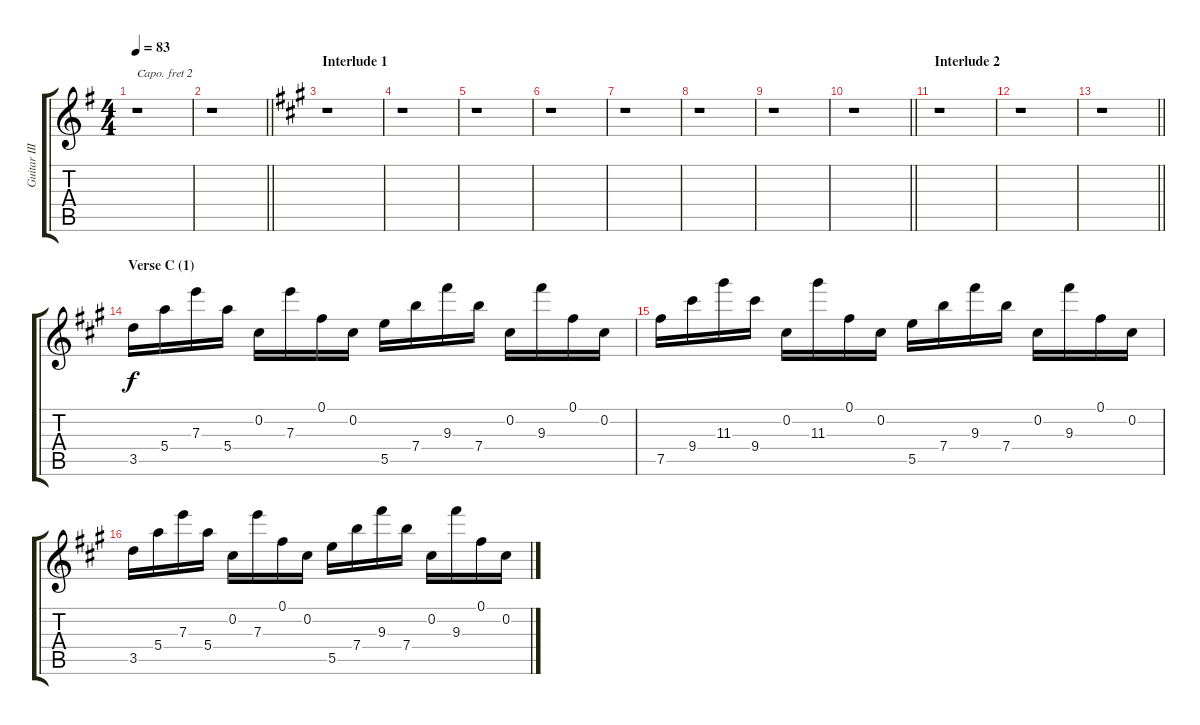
\track ("Guitar III w/Capo" "Guitar III") {instrument distortionguitar}
\staff {score tabs}
\capo 2
\tuning (E4 B3 G4 D4 A3 E3) {hide}
\ts (4 4)
\tempo 83
\clef g2
\ks eminor
r.1{dy f} |
\barLineRight lightlight
r.1 |
\section ("" "Interlude 1")
\ks f#minor
r.1 |
r.1 |
r.1 |
r.1 |
r.1 |
r.1 |
r.1 |
\barLineRight lightlight
r.1 |
\section ("" "Interlude 2")
r.1 |
r.1 |
\barLineRight lightlight
r.1 |
\section ("" "Verse C (1)")
3.5.16 5.4.16 7.3.16 5.4.16 0.2.16 7.3.16 0.1.16 0.2.16 5.5.16 7.4.16 9.3.16 7.4.16 0.2.16 9.3.16 0.1.16 0.2.16 |
7.5.16 9.4.16 11.3.16 9.4.16 0.2.16 11.3.16 0.1.16 0.2.16 5.5.16 7.4.16 9.3.16 7.4.16 0.2.16 9.3.16 0.1.16 0.2.16 |
3.5.16 5.4.16 7.3.16 5.4.16 0.2.16 7.3.16 0.1.16 0.2.16 5.5.16 7.4.16 9.3.16 7.4.16 0.2.16 9.3.16 0.1.16 0.2.16
